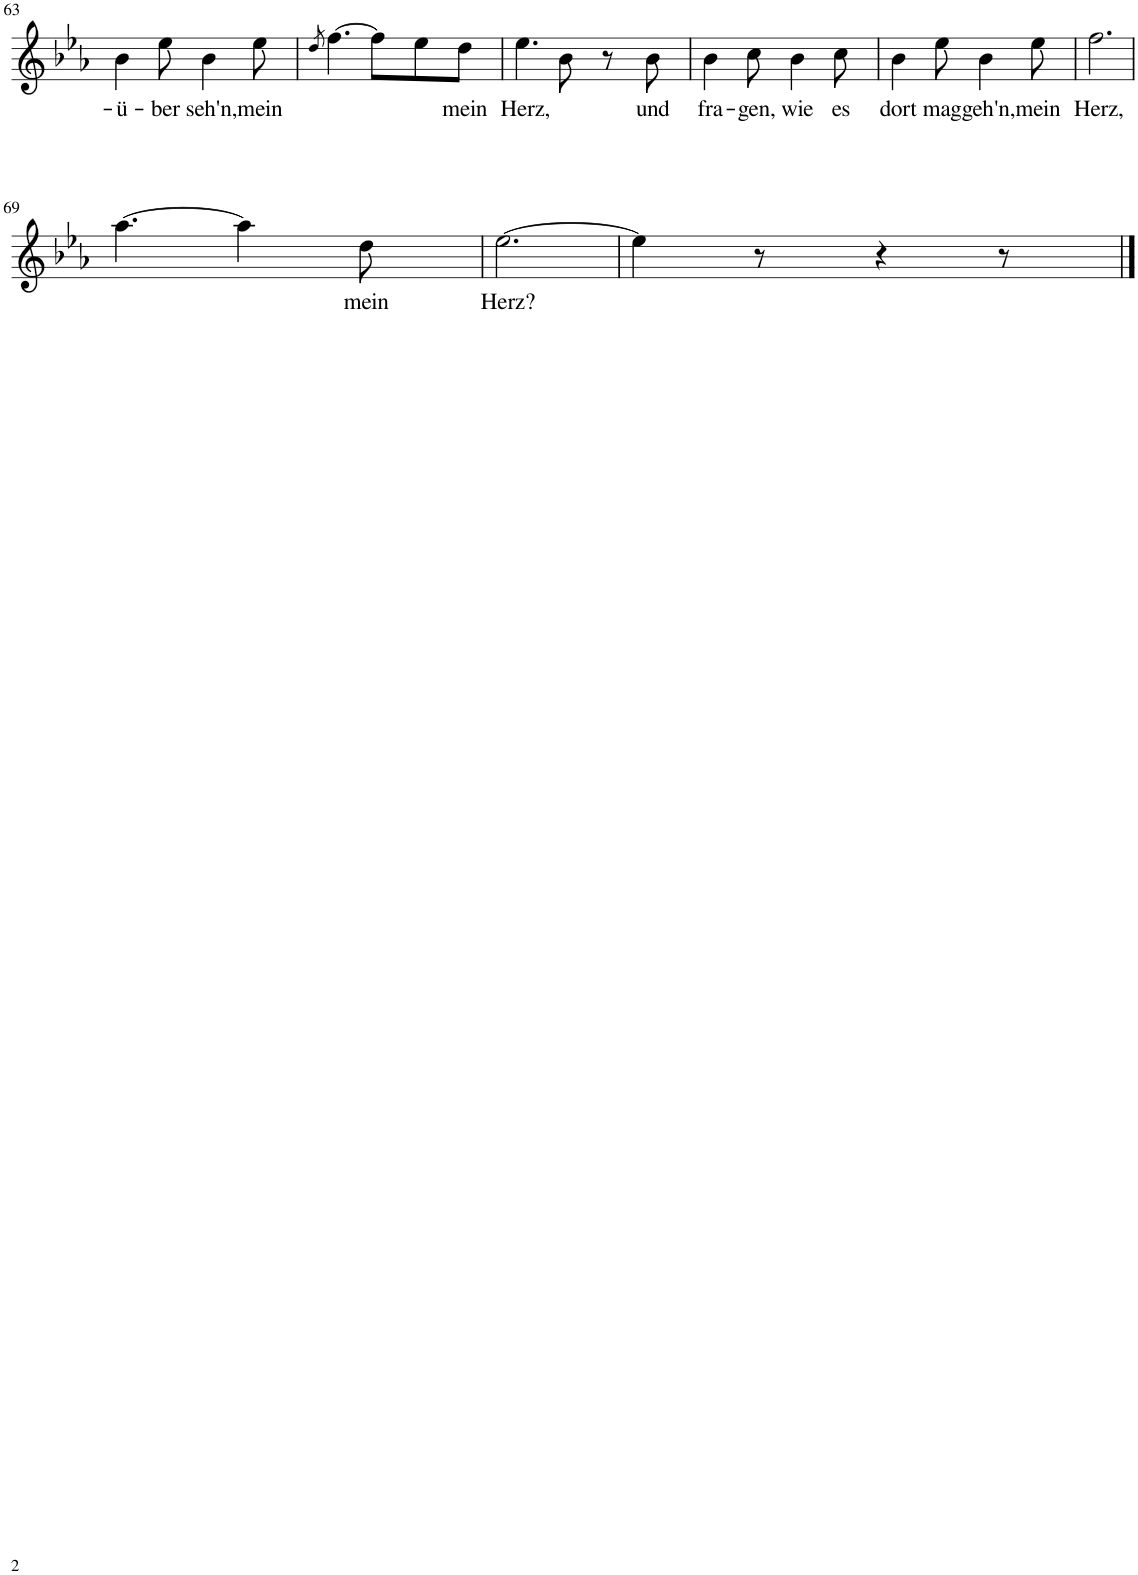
**kern	**text
*part1	*part1
*staff1	*staff1
*I"Piano	*
*I'Pno	*
!!LO:PB:g=z
*clefG2	*
*k[b-e-a-]	*
*M6/8	*
=63	=63
!	!LO:LY:b
4b-\	-ü-
!	!LO:LY:b
8ee-\	-ber
!	!LO:LY:b
4b-\	seh'n,
!	!LO:LY:b
8ee-\	mein
=64	=64
8qdd/	.
[4.ff\	.
8ff\L]	.
8ee-\	.
!	!LO:LY:b
8dd\J	mein
=65	=65
!	!LO:LY:b
4.ee-\	Herz,
8b-\	.
8r	.
!	!LO:LY:b
8b-\	und
=66	=66
!	!LO:LY:b
4b-\	fra-
!	!LO:LY:b
8cc\	-gen,
!	!LO:LY:b
4b-\	wie
!	!LO:LY:b
8cc\	es
=67	=67
!	!LO:LY:b
4b-\	dort
!	!LO:LY:b
8ee-\	mag
!	!LO:LY:b
4b-\	geh'n,
!	!LO:LY:b
8ee-\	mein
=68	=68
!	!LO:LY:b
2.ff\	Herz,
!!LO:LB:g=z
=69	=69
[4.aa-\	.
4aa-\]	.
!	!LO:LY:b
8dd\	mein
=70	=70
!	!LO:LY:b
[2.ee-\	Herz?
=71	=71
4ee-\]	.
8r	.
4r	.
8r	.
==	==
*-	*-
